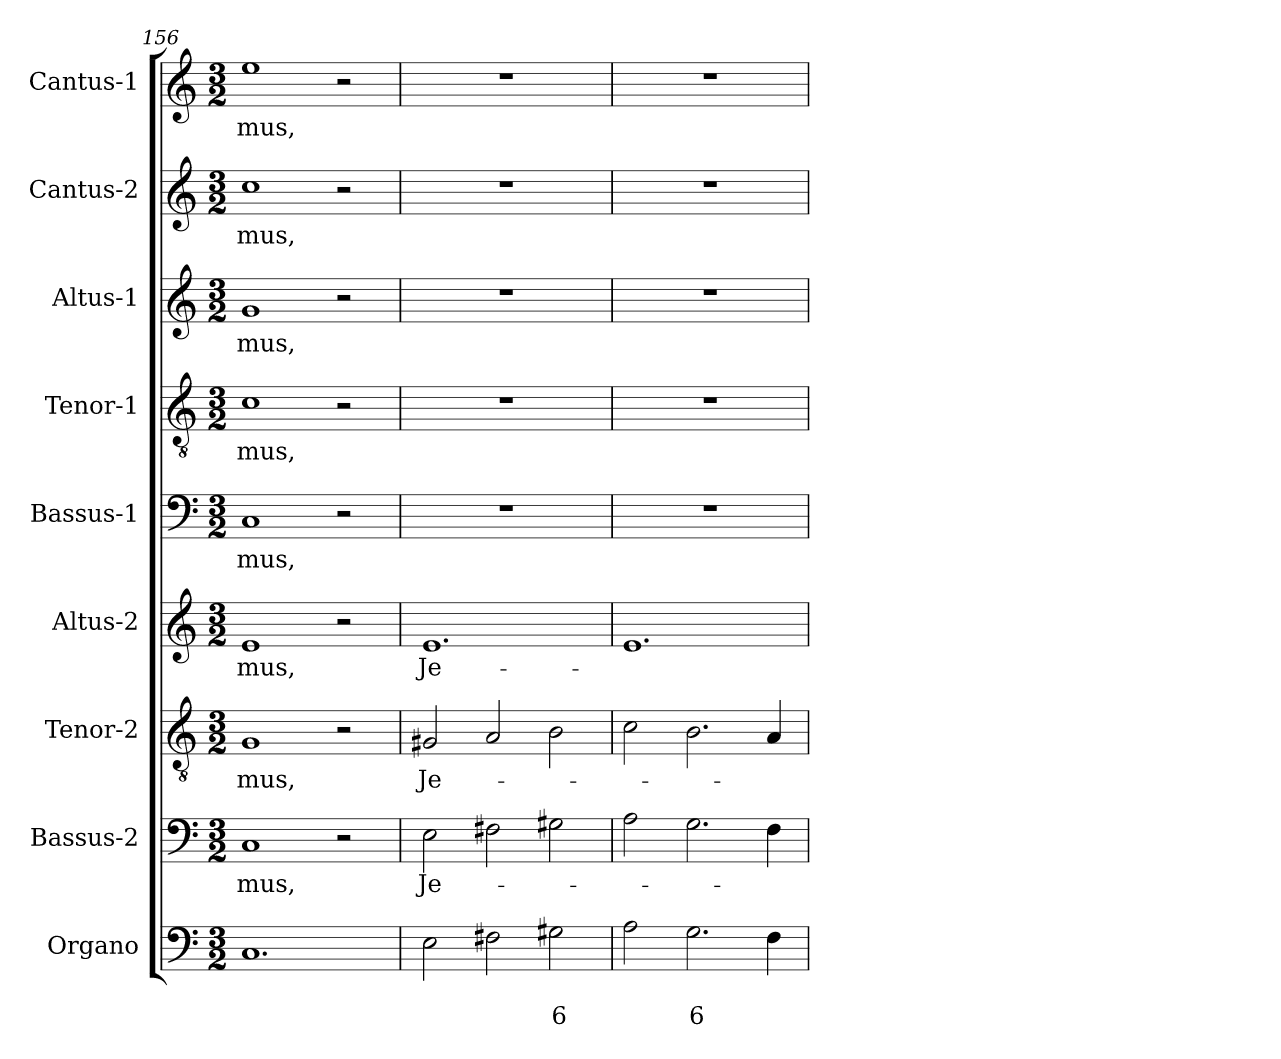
**kern	**text	**text	**kern	**text	**kern	**text	**kern	**text	**kern	**text	**kern	**text	**kern	**text	**kern	**text	**kern	**text
*part9	*part9	*part9	*part8	*part8	*part7	*part7	*part6	*part6	*part5	*part5	*part4	*part4	*part3	*part3	*part2	*part2	*part1	*part1
*staff9	*staff9	*staff9	*staff8	*staff8	*staff7	*staff7	*staff6	*staff6	*staff5	*staff5	*staff4	*staff4	*staff3	*staff3	*staff2	*staff2	*staff1	*staff1
*I"Organo	*	*	*I"Bassus-2	*	*I"Tenor-2	*	*I"Altus-2	*	*I"Bassus-1	*	*I"Tenor-1	*	*I"Altus-1	*	*I"Cantus-2	*	*I"Cantus-1	*
*I'Og	*	*	*I'B2	*	*	*	*I'A2	*	*I'B1	*	*I'T1	*	*I'A1	*	*I'C2	*	*I'C1	*
*clefF4	*	*	*clefF4	*	*clefGv2	*	*clefG2	*	*clefF4	*	*clefGv2	*	*clefG2	*	*clefG2	*	*clefG2	*
*k[]	*	*	*k[]	*	*k[]	*	*k[]	*	*k[]	*	*k[]	*	*k[]	*	*k[]	*	*k[]	*
*C:	*	*	*C:	*	*C:	*	*C:	*	*C:	*	*C:	*	*C:	*	*C:	*	*C:	*
*M3/2	*	*	*M3/2	*	*M3/2	*	*M3/2	*	*M3/2	*	*M3/2	*	*M3/2	*	*M3/2	*	*M3/2	*
=156	=156	=156	=156	=156	=156	=156	=156	=156	=156	=156	=156	=156	=156	=156	=156	=156	=156	=156
!	!	!	!	!LO:LY:b	!	!	!	!	!	!	!	!	!	!	!	!	!	!
!	!	!	!	!	!	!LO:LY:b	!	!	!	!	!	!	!	!	!	!	!	!
!	!	!	!	!	!	!	!	!LO:LY:b	!	!	!	!	!	!	!	!	!	!
!	!	!	!	!	!	!	!	!	!	!LO:LY:b	!	!	!	!	!	!	!	!
!	!	!	!	!	!	!	!	!	!	!	!	!LO:LY:b	!	!	!	!	!	!
!	!	!	!	!	!	!	!	!	!	!	!	!	!	!LO:LY:b	!	!	!	!
!	!	!	!	!	!	!	!	!	!	!	!	!	!	!	!	!LO:LY:b	!	!
!	!	!	!	!	!	!	!	!	!	!	!	!	!	!	!	!	!	!LO:LY:b
1.C	.	.	1C	-mus,	1G	-mus,	1e	-mus,	1C	-mus,	1c	-mus,	1g	-mus,	1cc	-mus,	1ee	-mus,
.	.	.	2r	.	2r	.	2r	.	2r	.	2r	.	2r	.	2r	.	2r	.
=157	=157	=157	=157	=157	=157	=157	=157	=157	=157	=157	=157	=157	=157	=157	=157	=157	=157	=157
!	!	!	!	!LO:LY:b	!	!	!	!	!	!	!	!	!	!	!	!	!	!
!	!	!	!	!	!	!LO:LY:b	!	!	!	!	!	!	!	!	!	!	!	!
!	!	!	!	!	!	!	!	!LO:LY:b	!	!	!	!	!	!	!	!	!	!
2E\	.	.	2E\	Je-	2G#X/	Je-	1.e	Je-	1.r	.	1.r	.	1.r	.	1.r	.	1.r	.
2F#X\	.	.	2F#X\	.	2A/	.	.	.	.	.	.	.	.	.	.	.	.	.
!	!	!LO:LY:b	!	!	!	!	!	!	!	!	!	!	!	!	!	!	!	!
2G#X\	.	6	2G#X\	.	2B\	.	.	.	.	.	.	.	.	.	.	.	.	.
=158	=158	=158	=158	=158	=158	=158	=158	=158	=158	=158	=158	=158	=158	=158	=158	=158	=158	=158
2A\	.	.	2A\	.	2c\	.	1.e	.	1.r	.	1.r	.	1.r	.	1.r	.	1.r	.
!	!	!LO:LY:b	!	!	!	!	!	!	!	!	!	!	!	!	!	!	!	!
2.G\	.	6	2.G\	.	2.B\	.	.	.	.	.	.	.	.	.	.	.	.	.
4F\	.	.	4F\	.	4A/	.	.	.	.	.	.	.	.	.	.	.	.	.
=	=	=	=	=	=	=	=	=	=	=	=	=	=	=	=	=	=	=
*-	*-	*-	*-	*-	*-	*-	*-	*-	*-	*-	*-	*-	*-	*-	*-	*-	*-	*-
